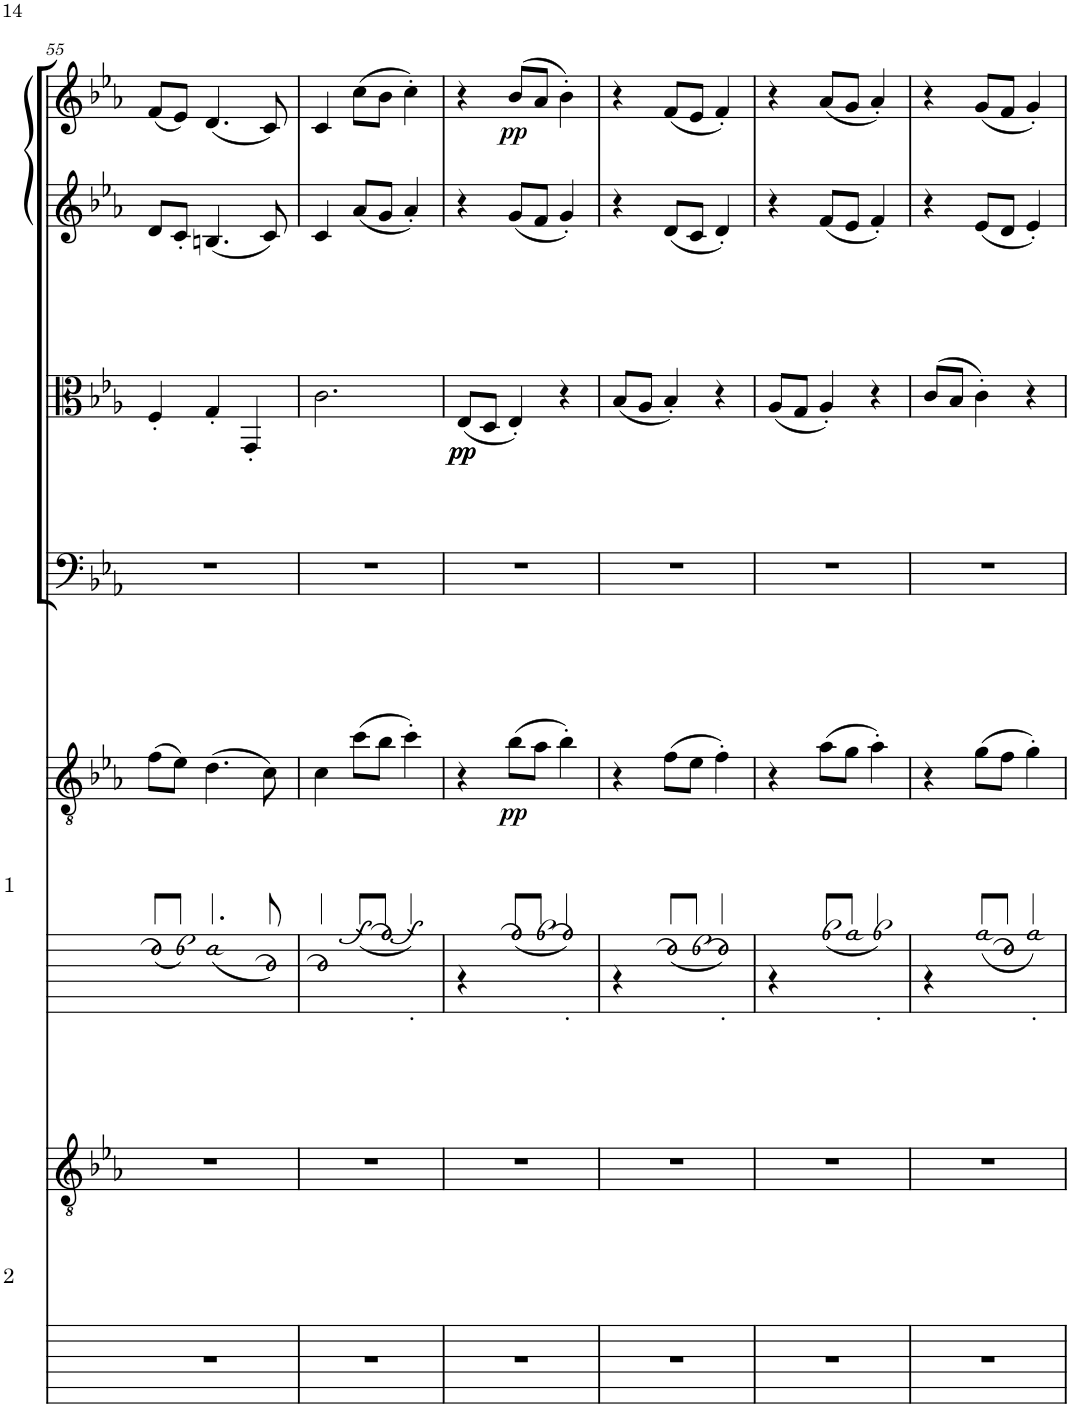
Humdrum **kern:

**kern	**kern	**kern	**kern	**dynam	**kern	**kern	**dynam	**kern	**kern	**dynam
*part6	*part6	*part5	*part5	*part5	*part4	*part3	*part3	*part2	*part1	*part1
*staff8	*staff7	*staff6	*staff5	*staff5/6	*staff4	*staff3	*staff3	*staff2	*staff1	*staff1
*I"2	*	*I"1	*	*	*I"Basso  e Continuo	*I"Viola	*	*I"Violino 2	*I"Violino 1	*
*	*	*	*	*	*	*I'Vla	*	*I'Vln	*I'Vln	*
!!LO:PB:g=z
*	*clefGv2	*	*clefGv2	*	*clefF4	*clefC3	*	*clefG2	*clefG2	*
*k[b-e-a-]	*k[b-e-a-]	*k[b-e-a-]	*k[b-e-a-]	*	*k[b-e-a-]	*k[b-e-a-]	*	*k[b-e-a-]	*k[b-e-a-]	*
*M3/4	*M3/4	*M3/4	*M3/4	*	*M3/4	*M3/4	*	*M3/4	*M3/4	*
=55	=55	=55	=55	=55	=55	=55	=55	=55	=55	=55
2.r	2.r	8f/L	(8f\L	.	2.r	4F'/	.	8d/L	(8f/L	.
.	.	8e-/J	8e-\J)	.	.	.	.	8c'/J	8e-/J)	.
.	.	4.d/	(4.d\	.	.	4G'/	.	(4.Bn/	(4.d/	.
.	.	.	.	.	.	4GG'/	.	.	.	.
.	.	8c/	8c\)	.	.	.	.	8c/)	8c/)	.
=56	=56	=56	=56	=56	=56	=56	=56	=56	=56	=56
2.r	2.r	4c/	4c\	.	2.r	2.c\	.	4c/	4c/	.
.	.	8cc/L	(8cc\L	.	.	.	.	(8a-/L	(8cc\L	.
.	.	8b-/J	8b-\J	.	.	.	.	8g/J	8b-\J	.
.	.	4cc'/	4cc'\)	.	.	.	.	4a-'/)	4cc'\)	.
=57	=57	=57	=57	=57	=57	=57	=57	=57	=57	=57
!	!	!	!	!	!	!	!LO:DY:b	!	!	!
!	!	!	!	!	!	!	!LO:DY:n=1:b	!	!	!
2.r	2.r	4r	4r	.	2.r	(8E-/L	pp pp	4r	4r	.
.	.	.	.	.	.	8D/J	.	.	.	.
!	!	!	!	!LO:DY:b	!	!	!	!	!	!LO:DY:b
.	.	8b-/L	(8b-\L	pp	.	4E-'/)	.	(8g/L	(8b-/L	pp
.	.	8a-/J	8a-\J	.	.	.	.	8f/J	8a-/J	.
.	.	4b-'/	4b-'\)	.	.	4r	.	4g'/)	4b-'\)	.
=58	=58	=58	=58	=58	=58	=58	=58	=58	=58	=58
2.r	2.r	4r	4r	.	2.r	(8B-/L	.	4r	4r	.
.	.	.	.	.	.	8A-/J	.	.	.	.
.	.	8f/L	(8f\L	.	.	4B-'/)	.	(8d/L	(8f/L	.
.	.	8e-/J	8e-\J	.	.	.	.	8c/J	8e-/J	.
.	.	4f'/	4f'\)	.	.	4r	.	4d'/)	4f'/)	.
=59	=59	=59	=59	=59	=59	=59	=59	=59	=59	=59
2.r	2.r	4r	4r	.	2.r	(8A-/L	.	4r	4r	.
.	.	.	.	.	.	8G/J	.	.	.	.
.	.	8a-/L	(8a-\L	.	.	4A-'/)	.	(8f/L	(8a-/L	.
.	.	8g/J	8g\J	.	.	.	.	8e-/J	8g/J	.
.	.	4a-'/	4a-'\)	.	.	4r	.	4f'/)	4a-'/)	.
=60	=60	=60	=60	=60	=60	=60	=60	=60	=60	=60
2.r	2.r	4r	4r	.	2.r	(8c/L	.	4r	4r	.
.	.	.	.	.	.	8B-/J	.	.	.	.
.	.	8g/L	(8g\L	.	.	4c'\)	.	(8e-/L	(8g/L	.
.	.	8f/J	8f\J	.	.	.	.	8d/J	8f/J	.
.	.	4g'/	4g'\)	.	.	4r	.	4e-'/)	4g'/)	.
=	=	=	=	=	=	=	=	=	=	=
*-	*-	*-	*-	*-	*-	*-	*-	*-	*-	*-
